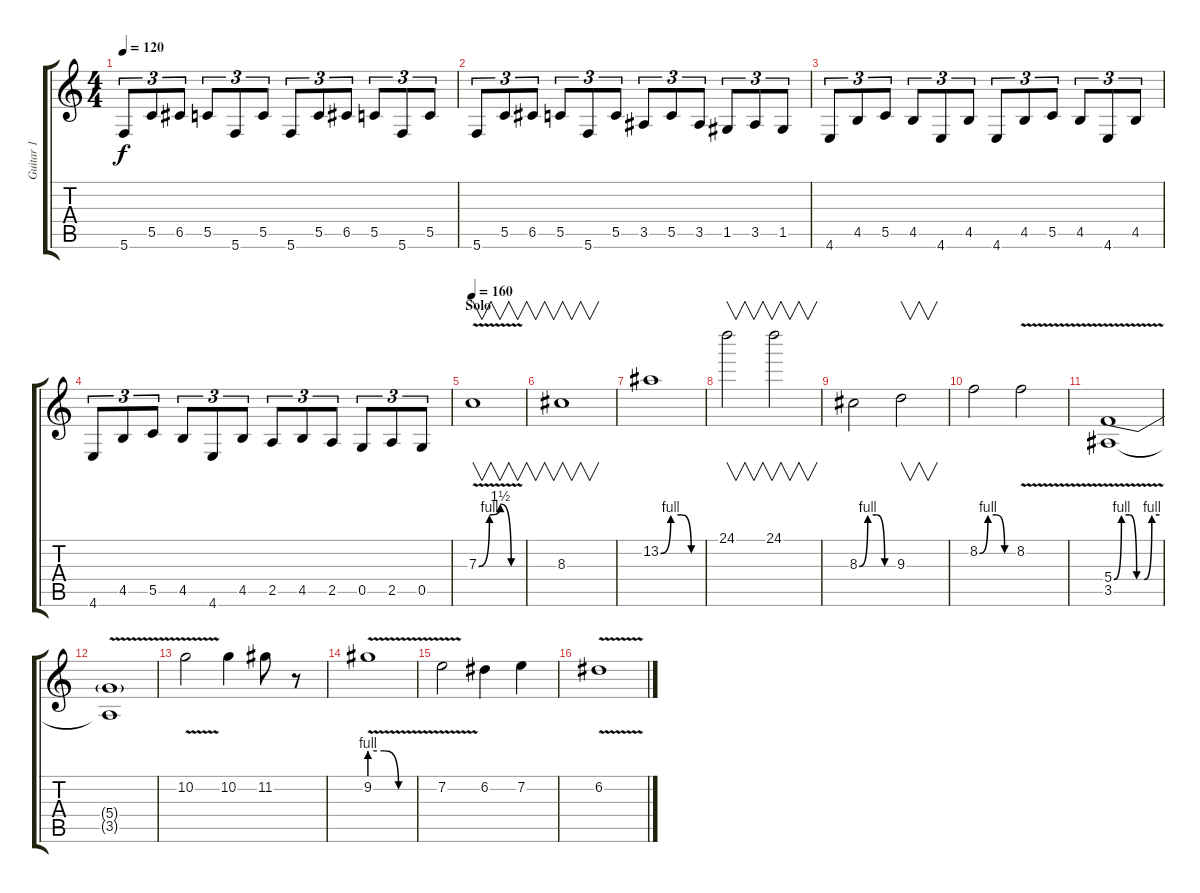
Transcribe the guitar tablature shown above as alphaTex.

\track ("Guitar 1" "Guitar 1") {instrument distortionguitar}
\staff {score tabs}
\tuning (D4 A3 F3 C3 G2 C2) {hide}
\ts (4 4)
\tempo 120
\clef g2
\ks c
5.6.8{tu (3 2) dy f} 5.5.8{tu (3 2)} 6.5.8{tu (3 2)} 5.5.8{tu (3 2)} 5.6.8{tu (3 2)} 5.5.8{tu (3 2)} 5.6.8{tu (3 2)} 5.5.8{tu (3 2)} 6.5.8{tu (3 2)} 5.5.8{tu (3 2)} 5.6.8{tu (3 2)} 5.5.8{tu (3 2)} |
5.6.8{tu (3 2)} 5.5.8{tu (3 2)} 6.5.8{tu (3 2)} 5.5.8{tu (3 2)} 5.6.8{tu (3 2)} 5.5.8{tu (3 2)} 3.5.8{tu (3 2)} 5.5.8{tu (3 2)} 3.5.8{tu (3 2)} 1.5.8{tu (3 2)} 3.5.8{tu (3 2)} 1.5.8{tu (3 2)} |
4.6.8{tu (3 2)} 4.5.8{tu (3 2)} 5.5.8{tu (3 2)} 4.5.8{tu (3 2)} 4.6.8{tu (3 2)} 4.5.8{tu (3 2)} 4.6.8{tu (3 2)} 4.5.8{tu (3 2)} 5.5.8{tu (3 2)} 4.5.8{tu (3 2)} 4.6.8{tu (3 2)} 4.5.8{tu (3 2)} |
4.6.8{tu (3 2)} 4.5.8{tu (3 2)} 5.5.8{tu (3 2)} 4.5.8{tu (3 2)} 4.6.8{tu (3 2)} 4.5.8{tu (3 2)} 2.5.8{tu (3 2)} 4.5.8{tu (3 2)} 2.5.8{tu (3 2)} 0.5.8{tu (3 2)} 2.5.8{tu (3 2)} 0.5.8{tu (3 2)} |
\section ("" "Solo")
\tempo 160
7.3{be (custom 0 0 15 4 30 6 45 0 60 0) v}.1{v} |
8.3.1{v} |
13.2{be (custom 0 0 15 4 30 4 45 0 60 0)}.1 |
24.1.2{v} 24.1.2{v} |
8.3{be (custom 0 0 15 4 30 4 45 0 60 0)}.2 9.3.2{v} |
8.2{be (custom 0 0 15 4 30 4 45 0 60 0)}.2 8.2{v}.2 |
(5.4{be (custom 0 0 10 4 20 4 30 0 40 0 50 4 60 4) v} 3.5).1 |
(5.4{t} 3.5{t}).1 |
10.2{v}.2 10.2.4 11.2.8 r.8 |
9.2{be (custom 0 4 20 4 40 0 60 0) v}.1 |
7.2{v}.2 6.2.4 7.2.4 |
6.2{v}.1
